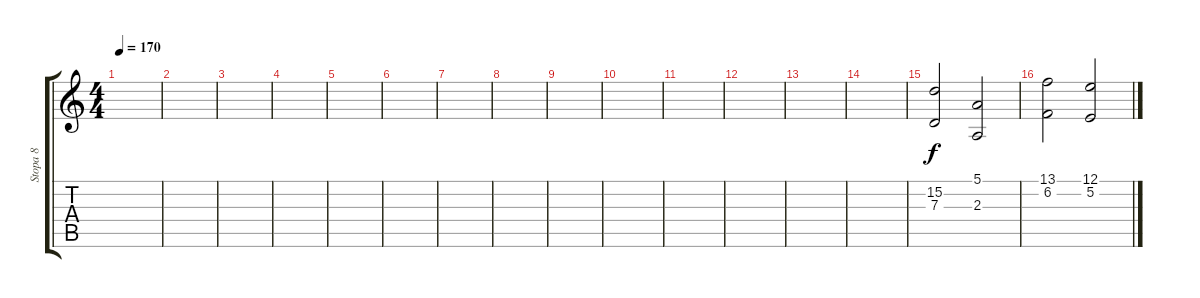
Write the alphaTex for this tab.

\track ("Stopa 8" "Stopa 8") {instrument tubularbells}
\staff {score tabs}
\tuning (E4 B3 G3 D3 A2 E2) {hide}
\ts (4 4)
\tempo 170
\clef g2
\ks c
|
|
|
|
|
|
|
|
|
|
|
|
|
|
(15.2 7.3).2 (5.1 2.3).2 |
(13.1 6.2).2 (12.1 5.2).2
